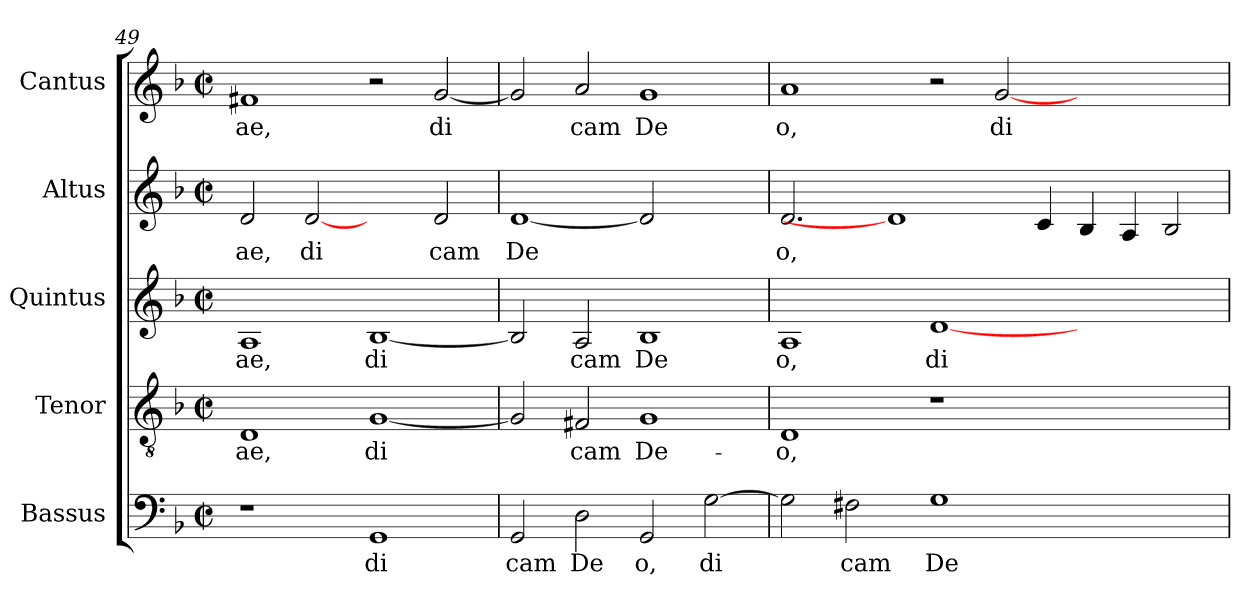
**kern	**text	**kern	**text	**kern	**text	**kern	**text	**kern	**text
*part5	*part5	*part4	*part4	*part3	*part3	*part2	*part2	*part1	*part1
*staff5	*staff5	*staff4	*staff4	*staff3	*staff3	*staff2	*staff2	*staff1	*staff1
*I"Bassus	*	*I"Tenor	*	*I"Quintus	*	*I"Altus	*	*I"Cantus	*
!!LO:PB:g=z
*clefF4	*	*clefGv2	*	*clefG2	*	*clefG2	*	*clefG2	*
*k[b-]	*	*k[b-]	*	*k[b-]	*	*k[b-]	*	*k[b-]	*
*F:	*	*F:	*	*F:	*	*F:	*	*F:	*
*M2/2	*	*M2/2	*	*M2/2	*	*M2/2	*	*M2/2	*
*met(c|)	*	*met(c|)	*	*met(c|)	*	*met(c|)	*	*met(c|)	*
=49	=49	=49	=49	=49	=49	=49	=49	=49	=49
!	!	!	!LO:LY:b:cj	!	!LO:LY:b:cj	!	!LO:LY:b	!	!LO:LY:b:cj
1r	.	1D	ae,	1A	ae,	2d/	ae,	1f#X	ae,
!	!	!	!	!	!	!	!LO:LY:b	!	!
.	.	.	.	.	.	[2d	di	.	.
!	!LO:LY:b	!	!LO:LY:b:cj	!	!LO:LY:b:cj	!	!	!	!
1GG	di	[<1G	di-	[<1B-	di	2ryy	.	2r	.
!	!	!	!	!	!	!	!LO:LY:b	!	!LO:LY:b:cj
.	.	.	.	.	.	2d/	cam	[<2g/	di
=50	=50	=50	=50	=50	=50	=50	=50	=50	=50
!	!LO:LY:b	!	!LO:LY:b:cj	!	!LO:LY:b:cj	!	!LO:LY:b	!	!LO:LY:b:cj
2GG/	cam	2G/]	--	2B-/]	.	[1d	De	2g/]	.
!	!LO:LY:b	!	!LO:LY:b:cj	!	!LO:LY:b:cj	!	!	!	!LO:LY:b:cj
2D\	De	2F#X/	-cam	2A/	cam	.	.	2a/	cam
!	!LO:LY:b	!	!LO:LY:b:cj	!	!LO:LY:b:cj	!	!	!	!LO:LY:b:cj
2GG/	o,	1G	De-	1B-	De	2d]	.	1g	De
!	!LO:LY:b	!	!	!	!	!	!	!	!
[>2G\	di	.	.	.	.	2ryy	.	.	.
=51	=51	=51	=51	=51	=51	=51	=51	=51	=51
!	!LO:LY:b	!	!LO:LY:b:cj	!	!LO:LY:b:cj	!	!LO:LY:b	!	!LO:LY:b:cj
2G\]	.	1D	-o,	1A	o,	2.d/	o,	1a	o,
!	!LO:LY:b	!	!	!	!	!	!	!	!
2F#X\	cam	.	.	.	.	.	.	.	.
.	.	.	.	.	.	1d]	.	.	.
!	!LO:LY:b	!	!	!	!LO:LY:b:cj	!	!	!	!
1G	De	1r	.	[<1d	di	.	.	2r	.
!	!	!	!	!	!	!	!	!	!LO:LY:b:cj
.	.	.	.	.	.	.	.	[<2g/	di
!	!	!	!	!	!	!	!LO:LY:b	!	!
.	.	.	.	.	.	4c/	.	.	.
!	!	!	!	!	!	!	!LO:LY:b	!	!
1ryy	.	1ryy	.	1ryy	.	4B-/	.	1ryy	.
!	!	!	!	!	!	!	!LO:LY:b	!	!
.	.	.	.	.	.	4A/	.	.	.
!	!	!	!	!	!	!	!LO:LY:b	!	!
.	.	.	.	.	.	2B-/	.	.	.
=	=	=	=	=	=	=	=	=	=
*-	*-	*-	*-	*-	*-	*-	*-	*-	*-
